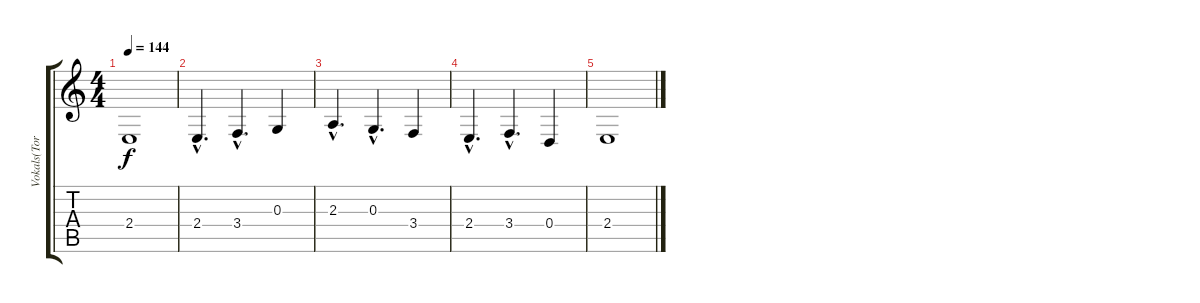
\track ("Vokals(Torleif)" "Vokals(Tor") {instrument lead2sawtooth}
\staff {score tabs}
\tuning (E4 B3 G3 D3 A2 E2) {hide}
\ts (4 4)
\tempo 144
\clef g2
\ks c
2.4.1{dy f} |
2.4{hac}.4{d} 3.4{hac}.4{d} 0.3.4 |
2.3{hac}.4{d} 0.3{hac}.4{d} 3.4.4 |
2.4{hac}.4{d} 3.4{hac}.4{d} 0.4.4 |
2.4.1
